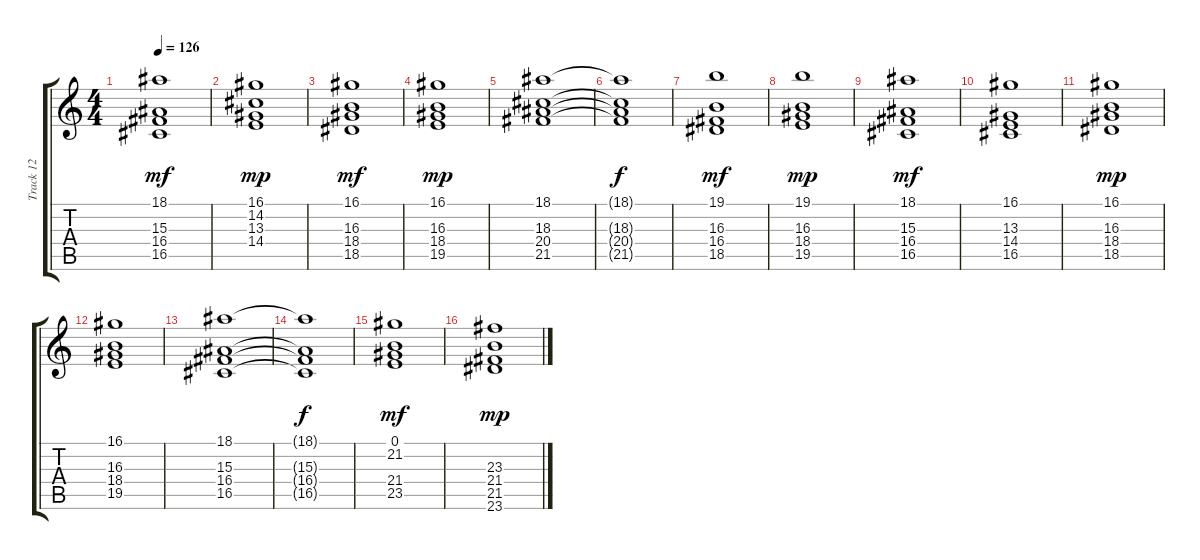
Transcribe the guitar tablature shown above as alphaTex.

\track ("Track 12" "Track 12") {instrument synthstrings1}
\staff {score tabs}
\tuning (E4 B3 G3 D3 A2 E2) {hide}
\ts (4 4)
\tempo 126
\clef g2
\ks c
(18.1 15.3 16.4 16.5).1{dy mf} |
(16.1 14.2 13.3 14.4).1{dy mp} |
(16.1 16.3 18.4 18.5).1{dy mf} |
(16.1 16.3 18.4 19.5).1{dy mp} |
(18.1 18.3 20.4 21.5).1 |
(18.1{t} 18.3{t} 20.4{t} 21.5{t}).1{dy f} |
(19.1 16.3 16.4 18.5).1{dy mf} |
(19.1 16.3 18.4 19.5).1{dy mp} |
(18.1 15.3 16.4 16.5).1{dy mf} |
(16.1 13.3 14.4 16.5).1 |
(16.1 16.3 18.4 18.5).1{dy mp} |
(16.1 16.3 18.4 19.5).1 |
(18.1 15.3 16.4 16.5).1 |
(18.1{t} 15.3{t} 16.4{t} 16.5{t}).1{dy f} |
(0.1 21.2 21.4 23.5).1{dy mf} |
(23.3 21.4 21.5 23.6).1{dy mp}
